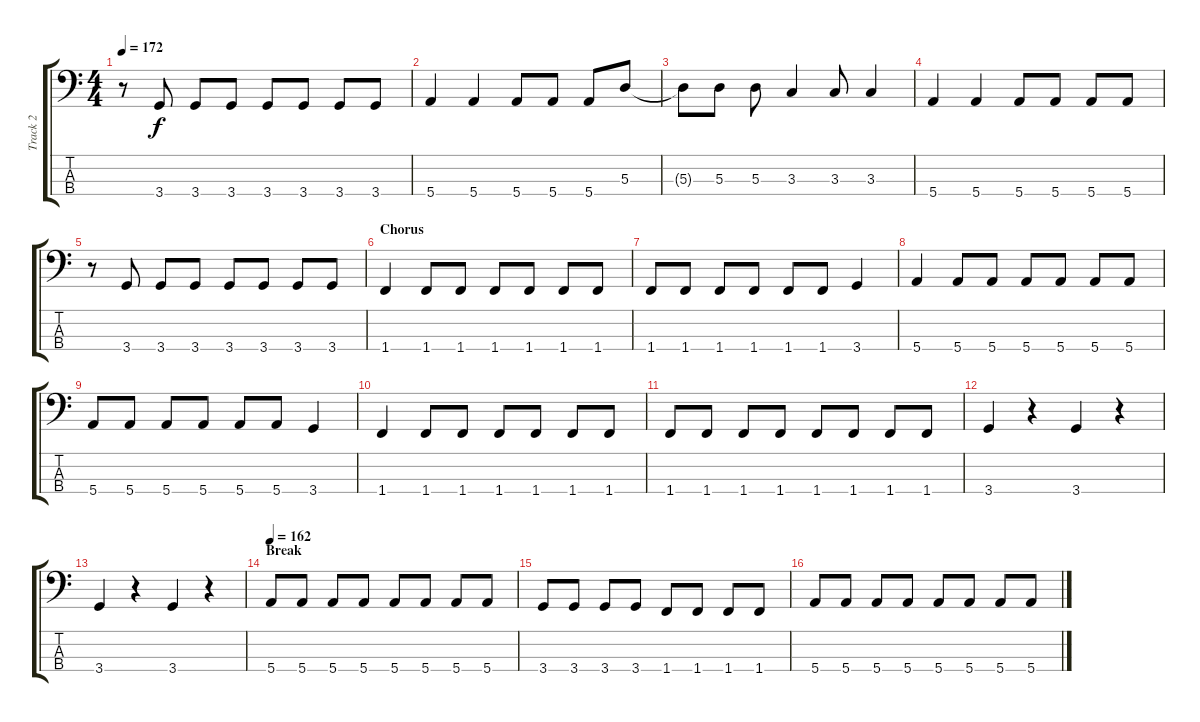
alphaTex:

\track ("Track 2" "Track 2") {instrument electricbasspick}
\staff {score tabs}
\tuning (G2 D2 A1 E1) {hide}
\ts (4 4)
\tempo 172
\clef f4
\ks c
r.8{dy f} 3.4.8 3.4.8 3.4.8 3.4.8 3.4.8 3.4.8 3.4.8 |
5.4.4 5.4.4 5.4.8 5.4.8 5.4.8 5.3.8 |
5.3{t}.8 5.3.8 5.3.8 3.3.4 3.3.8 3.3.4 |
5.4.4 5.4.4 5.4.8 5.4.8 5.4.8 5.4.8 |
r.8 3.4.8 3.4.8 3.4.8 3.4.8 3.4.8 3.4.8 3.4.8 |
\section ("" "Chorus")
1.4.4 1.4.8 1.4.8 1.4.8 1.4.8 1.4.8 1.4.8 |
1.4.8 1.4.8 1.4.8 1.4.8 1.4.8 1.4.8 3.4.4 |
5.4.4 5.4.8 5.4.8 5.4.8 5.4.8 5.4.8 5.4.8 |
5.4.8 5.4.8 5.4.8 5.4.8 5.4.8 5.4.8 3.4.4 |
1.4.4 1.4.8 1.4.8 1.4.8 1.4.8 1.4.8 1.4.8 |
1.4.8 1.4.8 1.4.8 1.4.8 1.4.8 1.4.8 1.4.8 1.4.8 |
3.4.4 r.4 3.4.4 r.4 |
3.4.4 r.4 3.4.4 r.4 |
\section ("" "Break")
\tempo 162
5.4.8 5.4.8 5.4.8 5.4.8 5.4.8 5.4.8 5.4.8 5.4.8 |
3.4.8 3.4.8 3.4.8 3.4.8 1.4.8 1.4.8 1.4.8 1.4.8 |
5.4.8 5.4.8 5.4.8 5.4.8 5.4.8 5.4.8 5.4.8 5.4.8
